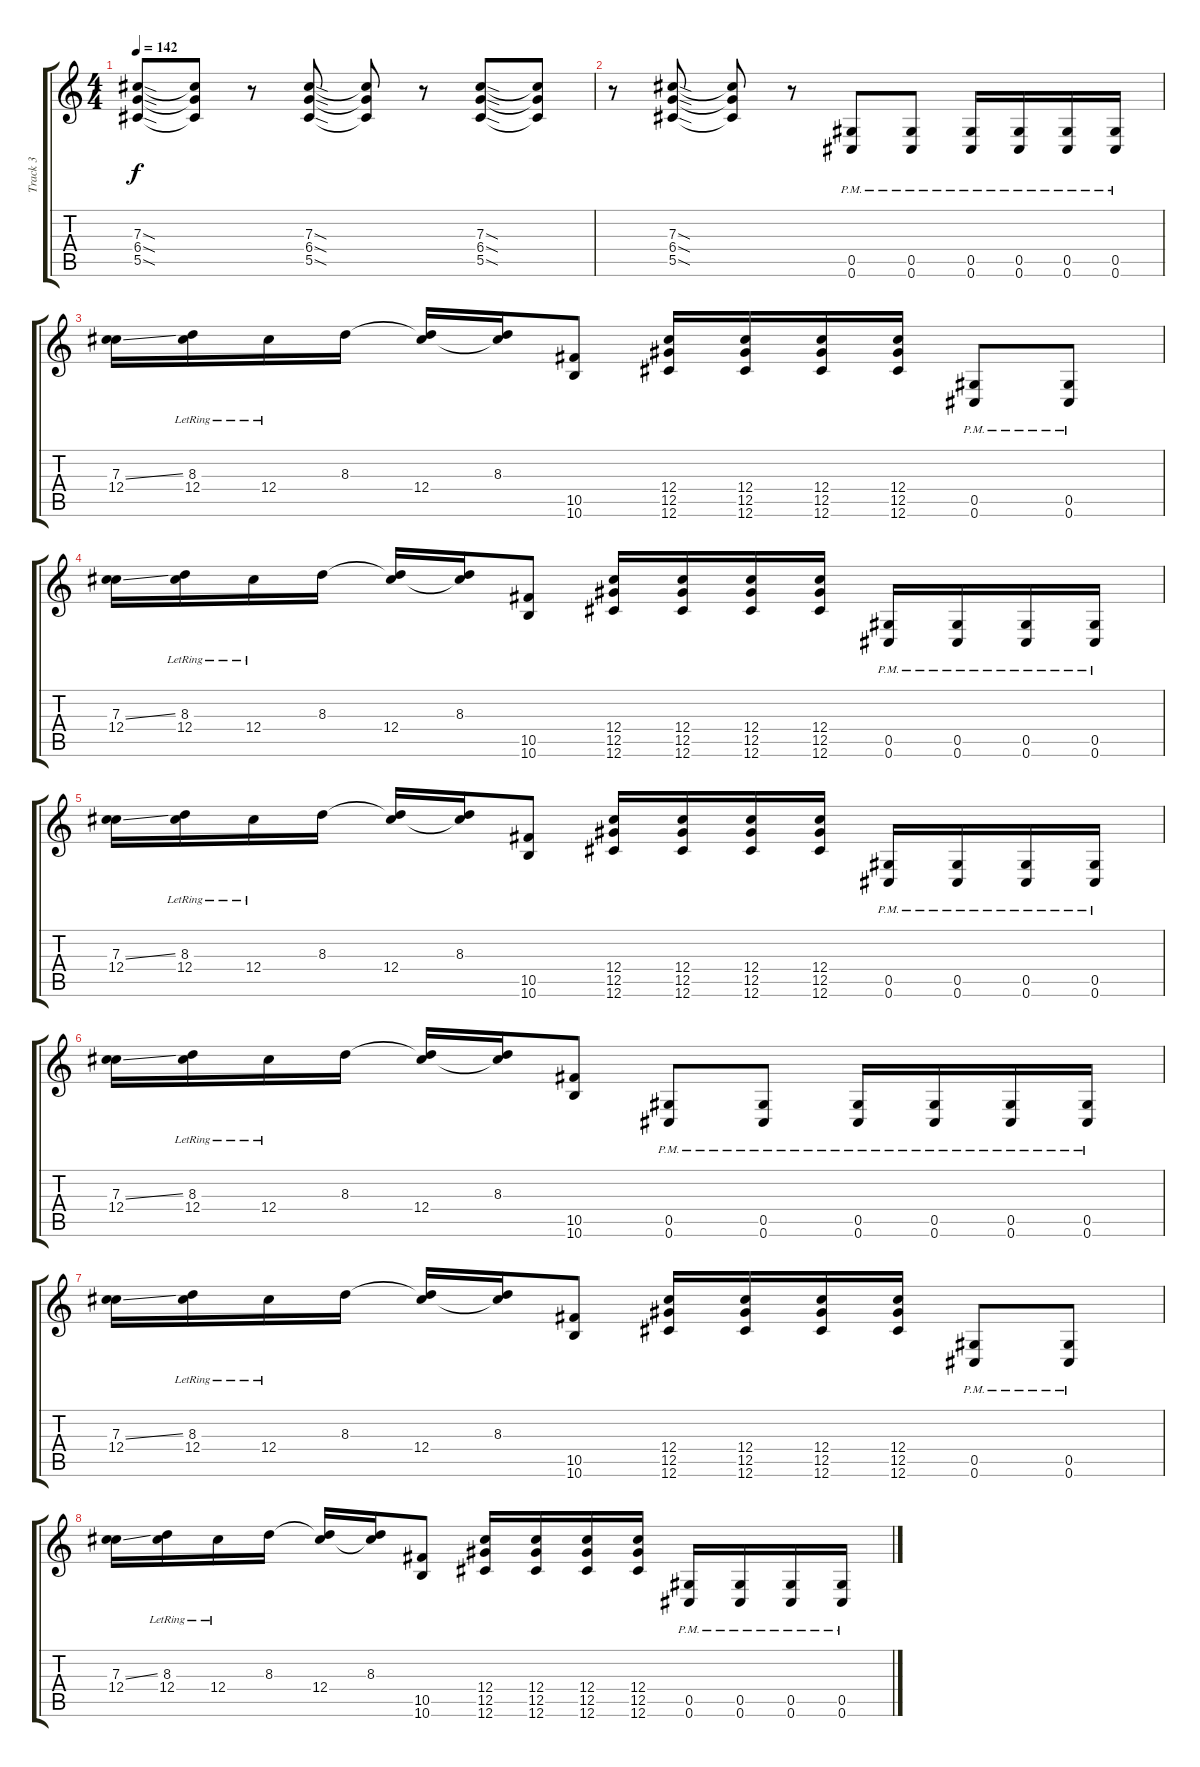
\track ("Track 3" "Track 3") {instrument distortionguitar}
\staff {score tabs}
\tuning (Eb4 Bb3 Gb3 Db3 Ab2 Db2) {hide}
\ts (4 4)
\tempo 142
\clef g2
\ks c
(7.3{sod} 6.4{sod} 5.5{sod}).8{dy f} (7.3{t} 6.4{t} 5.5{t}).8 r.8 (7.3{sod} 6.4{sod} 5.5{sod}).8 (7.3{t} 6.4{t} 5.5{t}).8 r.8 (7.3{sod} 6.4{sod} 5.5{sod}).8 (7.3{t} 6.4{t} 5.5{t}).8 |
r.8 (7.3{sod} 6.4{sod} 5.5{sod}).8 (7.3{t} 6.4{t} 5.5{t}).8 r.8 (0.5{pm} 0.6{pm}).8 (0.5{pm} 0.6{pm}).8 (0.5{pm} 0.6{pm}).16 (0.5{pm} 0.6{pm}).16 (0.5{pm} 0.6{pm}).16 (0.5{pm} 0.6{pm}).16 |
(7.3{ss} 12.4).16 (8.3{lr} 12.4).16 12.4{lr}.16 8.3.16 (8.3{t} 12.4).16 (8.3 12.4{t}).16 (10.5 10.6).8 (12.4 12.5 12.6).16 (12.4 12.5 12.6).16 (12.4 12.5 12.6).16 (12.4 12.5 12.6).16 (0.5{pm} 0.6{pm}).8 (0.5{pm} 0.6{pm}).8 |
(7.3{ss} 12.4).16 (8.3{lr} 12.4).16 12.4{lr}.16 8.3.16 (8.3{t} 12.4).16 (8.3 12.4{t}).16 (10.5 10.6).8 (12.4 12.5 12.6).16 (12.4 12.5 12.6).16 (12.4 12.5 12.6).16 (12.4 12.5 12.6).16 (0.5{pm} 0.6{pm}).16 (0.5{pm} 0.6{pm}).16 (0.5{pm} 0.6{pm}).16 (0.5{pm} 0.6{pm}).16 |
(7.3{ss} 12.4).16 (8.3{lr} 12.4).16 12.4{lr}.16 8.3.16 (8.3{t} 12.4).16 (8.3 12.4{t}).16 (10.5 10.6).8 (12.4 12.5 12.6).16 (12.4 12.5 12.6).16 (12.4 12.5 12.6).16 (12.4 12.5 12.6).16 (0.5{pm} 0.6{pm}).16 (0.5{pm} 0.6{pm}).16 (0.5{pm} 0.6{pm}).16 (0.5{pm} 0.6{pm}).16 |
(7.3{ss} 12.4).16 (8.3{lr} 12.4).16 12.4{lr}.16 8.3.16 (8.3{t} 12.4).16 (8.3 12.4{t}).16 (10.5 10.6).8 (0.5{pm} 0.6{pm}).8 (0.5{pm} 0.6{pm}).8 (0.5{pm} 0.6{pm}).16 (0.5{pm} 0.6{pm}).16 (0.5{pm} 0.6{pm}).16 (0.5{pm} 0.6{pm}).16 |
(7.3{ss} 12.4).16 (8.3{lr} 12.4).16 12.4{lr}.16 8.3.16 (8.3{t} 12.4).16 (8.3 12.4{t}).16 (10.5 10.6).8 (12.4 12.5 12.6).16 (12.4 12.5 12.6).16 (12.4 12.5 12.6).16 (12.4 12.5 12.6).16 (0.5{pm} 0.6{pm}).8 (0.5{pm} 0.6{pm}).8 |
(7.3{ss} 12.4).16 (8.3{lr} 12.4).16 12.4{lr}.16 8.3.16 (8.3{t} 12.4).16 (8.3 12.4{t}).16 (10.5 10.6).8 (12.4 12.5 12.6).16 (12.4 12.5 12.6).16 (12.4 12.5 12.6).16 (12.4 12.5 12.6).16 (0.5{pm} 0.6{pm}).16 (0.5{pm} 0.6{pm}).16 (0.5{pm} 0.6{pm}).16 (0.5{pm} 0.6{pm}).16
